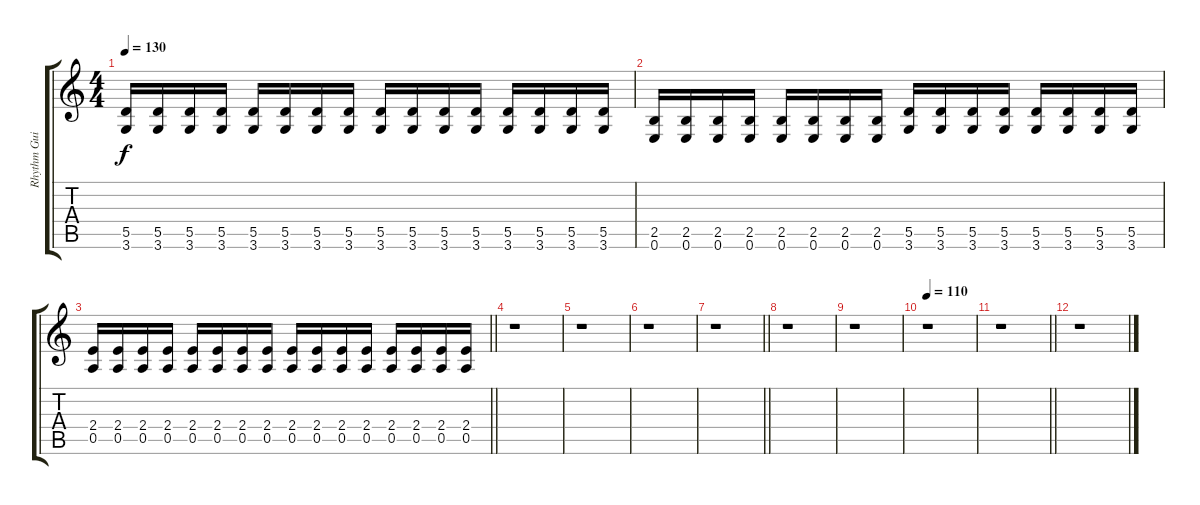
\track ("Rhythm Guitar" "Rhythm Gui") {instrument distortionguitar}
\staff {score tabs}
\tuning (E4 B3 G3 D3 A2 E2) {hide}
\ts (4 4)
\tempo 130
\clef g2
\ks c
(5.5 3.6).16{dy f} (5.5 3.6).16 (5.5 3.6).16 (5.5 3.6).16 (5.5 3.6).16 (5.5 3.6).16 (5.5 3.6).16 (5.5 3.6).16 (5.5 3.6).16 (5.5 3.6).16 (5.5 3.6).16 (5.5 3.6).16 (5.5 3.6).16 (5.5 3.6).16 (5.5 3.6).16 (5.5 3.6).16 |
(2.5 0.6).16 (2.5 0.6).16 (2.5 0.6).16 (2.5 0.6).16 (2.5 0.6).16 (2.5 0.6).16 (2.5 0.6).16 (2.5 0.6).16 (5.5 3.6).16 (5.5 3.6).16 (5.5 3.6).16 (5.5 3.6).16 (5.5 3.6).16 (5.5 3.6).16 (5.5 3.6).16 (5.5 3.6).16 |
\barLineRight lightlight
(2.4 0.5).16 (2.4 0.5).16 (2.4 0.5).16 (2.4 0.5).16 (2.4 0.5).16 (2.4 0.5).16 (2.4 0.5).16 (2.4 0.5).16 (2.4 0.5).16 (2.4 0.5).16 (2.4 0.5).16 (2.4 0.5).16 (2.4 0.5).16 (2.4 0.5).16 (2.4 0.5).16 (2.4 0.5).16 |
r.1 |
r.1 |
r.1 |
\barLineRight lightlight
r.1 |
r.1 |
r.1 |
\tempo 110
r.1 |
\barLineRight lightlight
r.1 |
r.1
